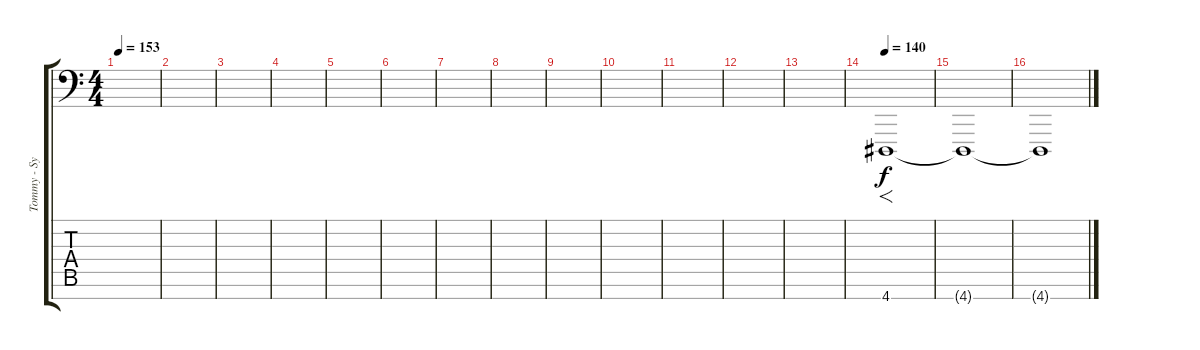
\track ("Tommy - Synth" "Tommy - Sy") {instrument churchorgan}
\staff {score tabs}
\tuning (E4 B3 G3 D3 A2 E2 B0) {hide}
\ts (4 4)
\tempo 153
\clef f4
\ks c
|
|
|
|
|
|
|
|
|
|
|
|
|
\tempo 140
4.7.1{f instrument synthstrings1} |
4.7{t}.1 |
4.7{t}.1
